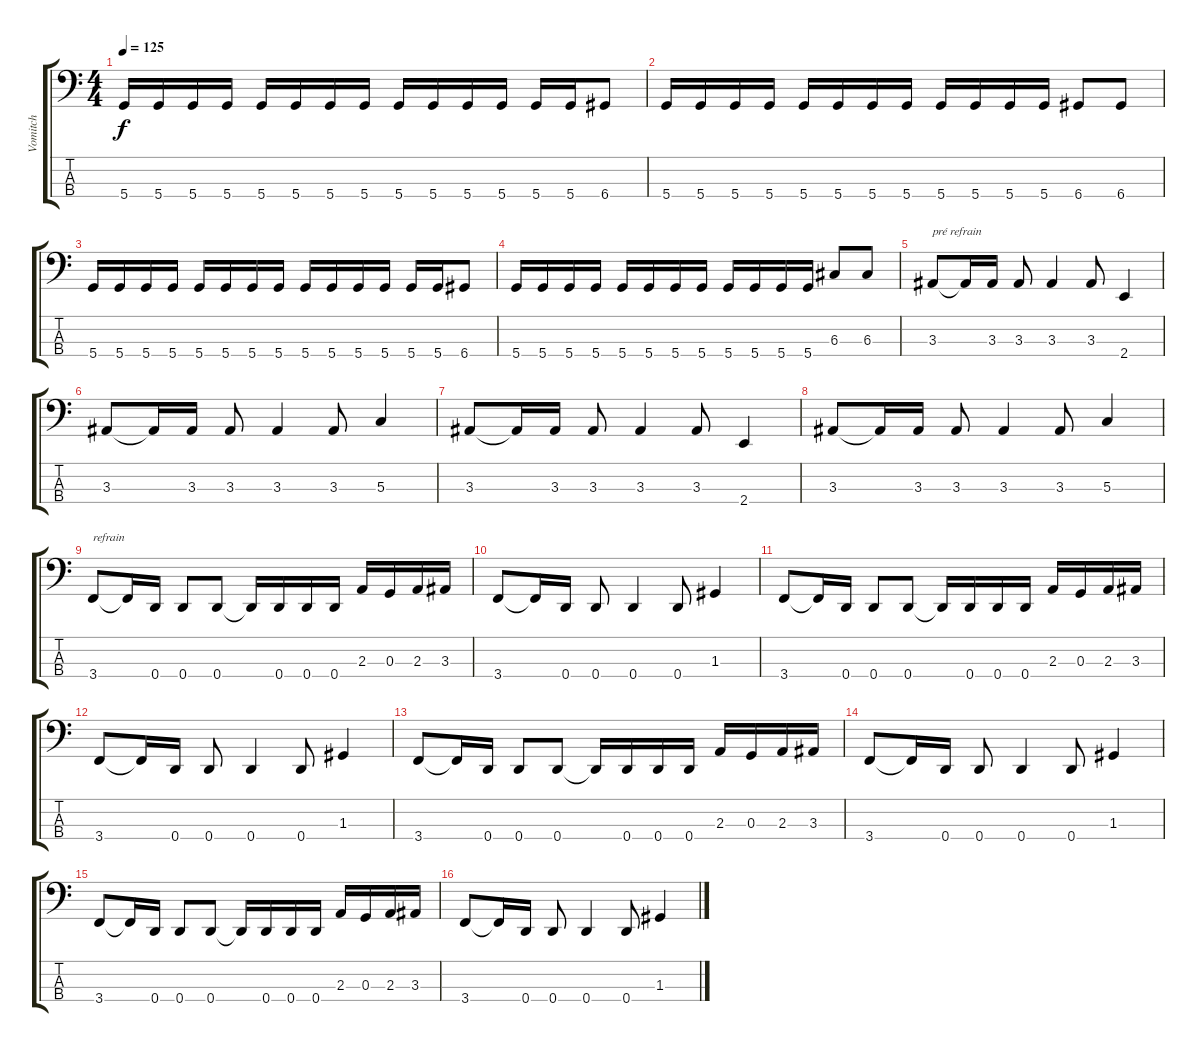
\track ("Vomitch" "Vomitch") {instrument electricbasspick}
\staff {score tabs}
\tuning (F2 C2 G1 D1) {hide}
\ts (4 4)
\tempo 125
\clef f4
\ks c
5.4.16{dy f} 5.4.16 5.4.16 5.4.16 5.4.16 5.4.16 5.4.16 5.4.16 5.4.16 5.4.16 5.4.16 5.4.16 5.4.16 5.4.16 6.4.8 |
5.4.16 5.4.16 5.4.16 5.4.16 5.4.16 5.4.16 5.4.16 5.4.16 5.4.16 5.4.16 5.4.16 5.4.16 6.4.8 6.4.8 |
5.4.16 5.4.16 5.4.16 5.4.16 5.4.16 5.4.16 5.4.16 5.4.16 5.4.16 5.4.16 5.4.16 5.4.16 5.4.16 5.4.16 6.4.8 |
5.4.16 5.4.16 5.4.16 5.4.16 5.4.16 5.4.16 5.4.16 5.4.16 5.4.16 5.4.16 5.4.16 5.4.16 6.3.8 6.3.8 |
3.3.8{txt "pré refrain"} 3.3{t}.16 3.3.16 3.3.8 3.3.4 3.3.8 2.4.4 |
3.3.8 3.3{t}.16 3.3.16 3.3.8 3.3.4 3.3.8 5.3.4 |
3.3.8 3.3{t}.16 3.3.16 3.3.8 3.3.4 3.3.8 2.4.4 |
3.3.8 3.3{t}.16 3.3.16 3.3.8 3.3.4 3.3.8 5.3.4 |
3.4.8{txt "refrain"} 3.4{t}.16 0.4.16 0.4.8 0.4.8 0.4{t}.16 0.4.16 0.4.16 0.4.16 2.3.16 0.3.16 2.3.16 3.3.16 |
3.4.8 3.4{t}.16 0.4.16 0.4.8 0.4.4 0.4.8 1.3.4 |
3.4.8 3.4{t}.16 0.4.16 0.4.8 0.4.8 0.4{t}.16 0.4.16 0.4.16 0.4.16 2.3.16 0.3.16 2.3.16 3.3.16 |
3.4.8 3.4{t}.16 0.4.16 0.4.8 0.4.4 0.4.8 1.3.4 |
3.4.8 3.4{t}.16 0.4.16 0.4.8 0.4.8 0.4{t}.16 0.4.16 0.4.16 0.4.16 2.3.16 0.3.16 2.3.16 3.3.16 |
3.4.8 3.4{t}.16 0.4.16 0.4.8 0.4.4 0.4.8 1.3.4 |
3.4.8 3.4{t}.16 0.4.16 0.4.8 0.4.8 0.4{t}.16 0.4.16 0.4.16 0.4.16 2.3.16 0.3.16 2.3.16 3.3.16 |
3.4.8 3.4{t}.16 0.4.16 0.4.8 0.4.4 0.4.8 1.3.4
